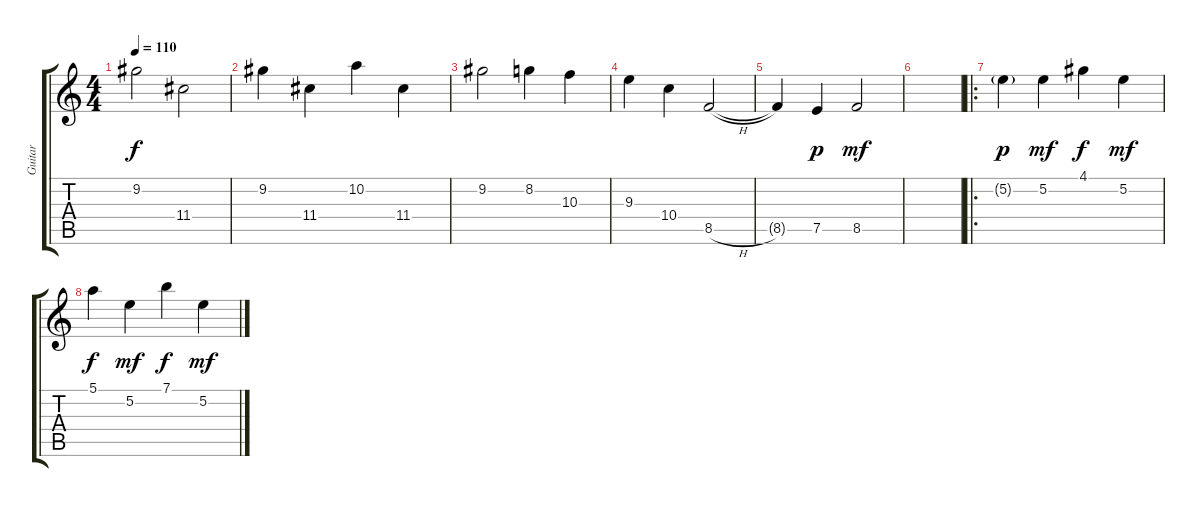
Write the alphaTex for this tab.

\track ("Guitar" "Guitar") {instrument electricguitarjazz}
\staff {score tabs}
\tuning (E4 B3 G3 D3 A2 E2) {hide}
\ts (4 4)
\tempo 110
\clef g2
\ks c
9.2.2{dy f} 11.4.2 |
9.2.4 11.4.4 10.2.4 11.4.4 |
9.2.2 8.2.4 10.3.4 |
9.3.4 10.4.4 8.5{h}.2 |
8.5{t}.4 7.5.4{dy p} 8.5.2{dy mf} |
|
\ro
5.2{g}.4{dy p volume 8} 5.2.4{dy mf} 4.1.4{dy f} 5.2.4{dy mf} |
5.1.4{dy f} 5.2.4{dy mf} 7.1.4{dy f} 5.2.4{dy mf}
